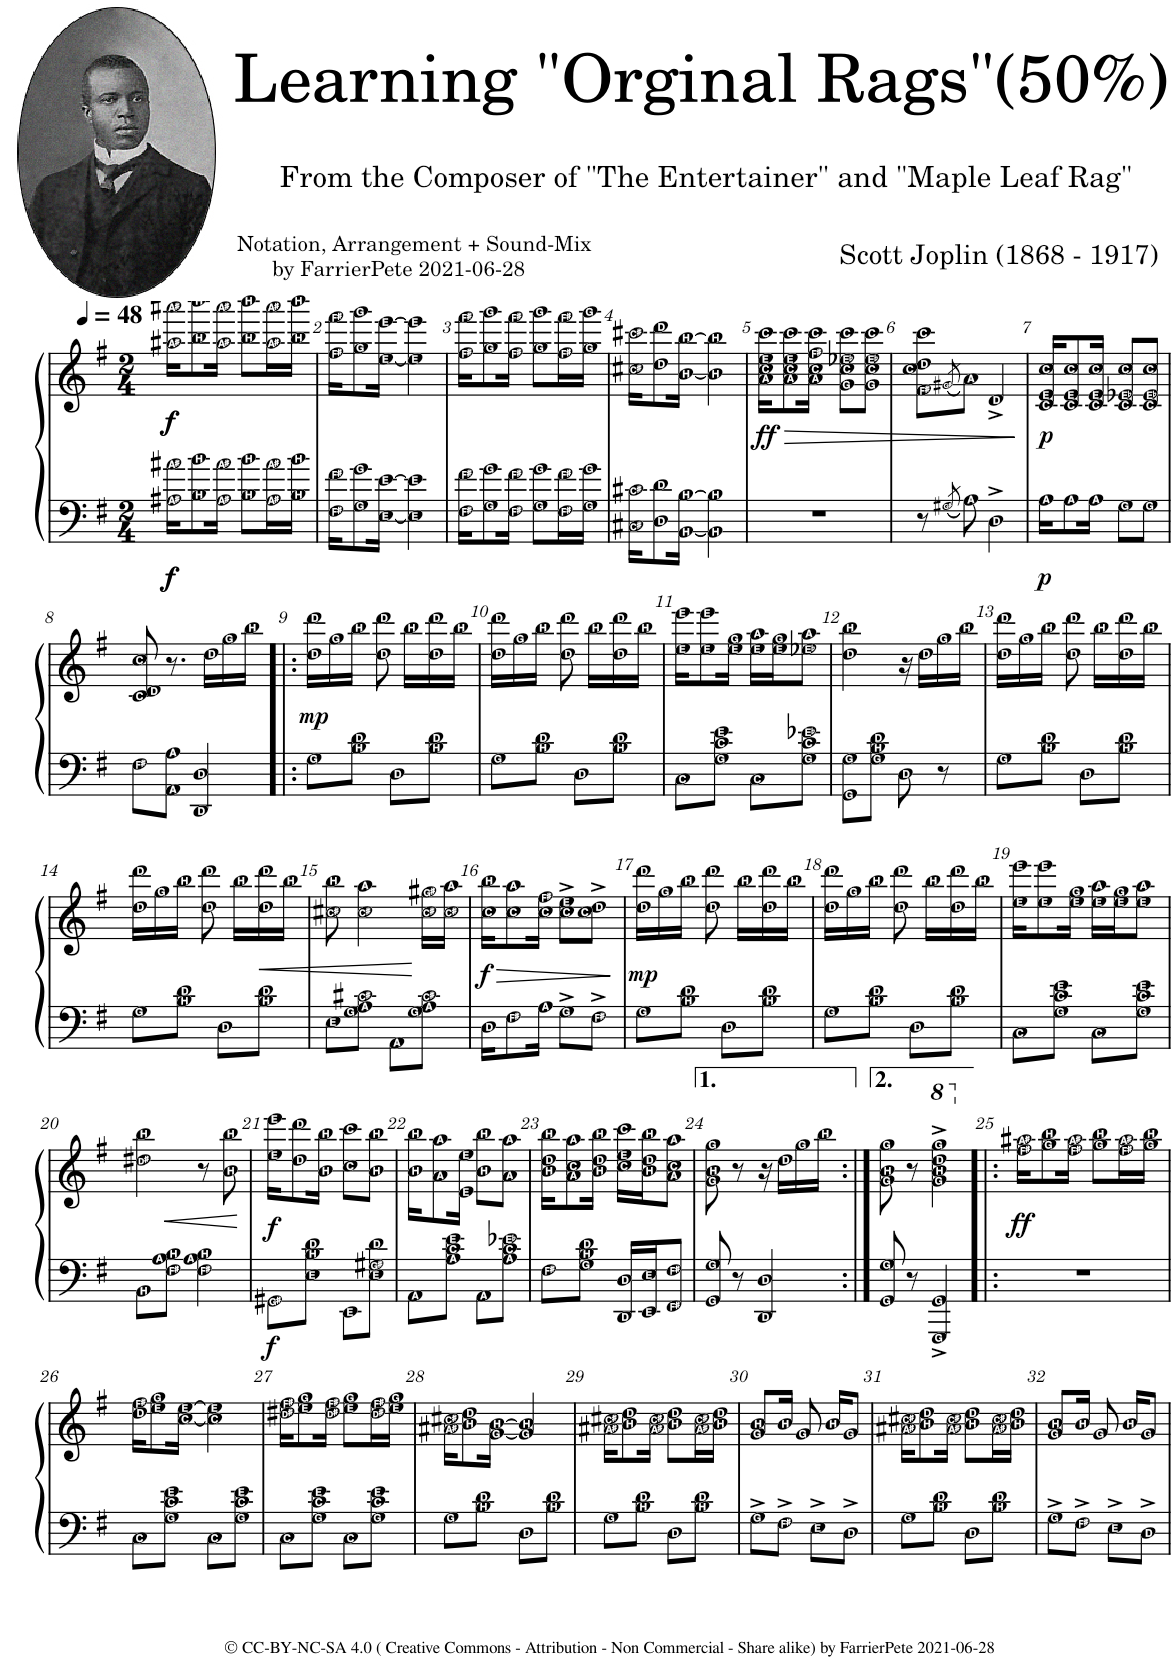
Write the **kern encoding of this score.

**kern	**kern	**dynam
*part1	*part1	*part1
*staff2	*staff1	*staff1/2
*I"Piano	*	*
*I'Pno.	*	*
*clefF4	*clefG2	*
*k[f#]	*k[f#]	*
*M2/4	*M2/4	*
*MM48	*MM48	*
=1	=1	=1
!	!	!LO:DY:b=2
!	!	!LO:DY:n=1:b=2
!	!	!LO:DY:n=2:b
!	!	!LO:DY:n=3:b
16A#X\ 16a#X\KL	16aa#X\ 16aaa#X\KL	f f f f
8B\ 8b\	8bb\ 8bbb\	.
16A#\ 16a#\Jk	16aa#\ 16aaa#\Jk	.
8B\ 8b\L	8bb\ 8bbb\L	.
16A#\ 16a#\L	16aa#\ 16aaa#\L	.
16B\ 16b\JJ	16bb\ 16bbb\JJ	.
=2	=2	=2
16F#\ 16f#\KL	16ff#\ 16fff#\KL	.
8G\ 8g\	8gg\ 8ggg\	.
[16E\ [16e\Jk	[16ee\ [16eee\Jk	.
4E\] 4e\]	4ee\] 4eee\]	.
=3	=3	=3
16F#\ 16f#\KL	16ff#\ 16fff#\KL	.
8G\ 8g\	8gg\ 8ggg\	.
16F#\ 16f#\Jk	16ff#\ 16fff#\Jk	.
8G\ 8g\L	8gg\ 8ggg\L	.
16F#\ 16f#\L	16ff#\ 16fff#\L	.
16G\ 16g\JJ	16gg\ 16ggg\JJ	.
=4	=4	=4
16C#X\ 16c#X\KL	16cc#X\ 16ccc#X\KL	.
8D\ 8d\	8dd\ 8ddd\	.
[16BB\ [16B\Jk	[16b\ [16bb\Jk	.
4BB\] 4B\]	4b\] 4bb\]	.
=5	=5	=5
!	!	!LO:HP:b
!	!	!LO:DY:n=1:b
2r	16a\ 16cc\ 16ee\ 16ccc\KL	> ff
.	8a\ 8cc\ 8ee\ 8ccc\	.
.	16a\ 16cc\ 16ff#\ 16ccc\Jk	.
.	8g\ 8cc\ 8ee-X\ 8ccc\L	.
.	8g\ 8cc\ 8ee-\ 8ccc\J	.
=6	=6	=6
8r	8f#\ 8cc\ 8dd\ 8ccc\L	.
8qG#X/	(8qg#X/	.
8A\	8a\J)	.
4D^\	4d^/	.
.	.	]
=7	=7	=7
!	!	!LO:DY:b=2
!	!	!LO:DY:n=1:b
16A\KL	16c/ 16e/ 16cc/KL	p p
8A\	8c/ 8e/ 8cc/	.
16A\Jk	16c/ 16e/ 16cc/Jk	.
8G\L	8c/ 8e-X/ 8cc/L	.
8G\J	8c/ 8e-/ 8cc/J	.
!!LO:LB:g=z
=8	=8	=8
8F#\L	8c/ 8d/ 8cc/	.
8AA\ 8A\J	8.r	.
4DD/ 4D/	.	.
.	16dd\LL	.
.	16gg\	.
.	16bb\JJ	.
=9!|:	=9!|:	=9!|:
!	!	!LO:DY:b
8G\L	16dd\ 16ddd\LL	mp
.	16gg\	.
8B\ 8d\J	16bb\JJ	.
.	8dd\ 8ddd\	.
8D\L	.	.
.	16bb\LL	.
8B\ 8d\J	16dd\ 16ddd\	.
.	16bb\JJ	.
=10	=10	=10
8G\L	16dd\ 16ddd\LL	.
.	16gg\	.
8B\ 8d\J	16bb\JJ	.
.	8dd\ 8ddd\	.
8D\L	.	.
.	16bb\LL	.
8B\ 8d\J	16dd\ 16ddd\	.
.	16bb\JJ	.
=11	=11	=11
8C\L	16ee\ 16eee\KL	.
.	8ee\ 8eee\	.
8G\ 8c\ 8e\J	.	.
.	16ee\ 16gg\Jk	.
8C\L	16ee\ 16aa\LL	.
.	16ee\ 16gg\J	.
8G\ 8c\ 8e-X\J	8ee-X\ 8aa\J	.
=12	=12	=12
8GG\ 8G\L	4dd\ 4bb\	.
8G\ 8B\ 8d\J	.	.
8D\	16r	.
.	16dd\LL	.
8r	16gg\	.
.	16bb\JJ	.
=13	=13	=13
8G\L	16dd\ 16ddd\LL	.
.	16gg\	.
8B\ 8d\J	16bb\JJ	.
.	8dd\ 8ddd\	.
8D\L	.	.
.	16bb\LL	.
8B\ 8d\J	16dd\ 16ddd\	.
.	16bb\JJ	.
!!LO:LB:g=z
=14	=14	=14
8G\L	16dd\ 16ddd\LL	.
.	16gg\	.
8B\ 8d\J	16bb\JJ	.
.	8dd\ 8ddd\	.
8D\L	.	.
.	16bb\LL	.
!	!	!LO:HP:b
8B\ 8d\J	16dd\ 16ddd\	<
.	16bb\JJ	.
=15	=15	=15
8E\L	8cc#X\ 8bb\	.
8G\ 8A\ 8c#X\J	4cc#\ 4aa\	.
8AA\L	.	.
8G\ 8A\ 8c#\J	16cc#\ 16gg#X\LL	[
.	16cc#\ 16aa\JJ	.
=16	=16	=16
!	!	!LO:HP:b
!	!	!LO:DY:n=1:b
16D\KL	16cc\ 16bb\KL	> f
8F#\	8cc\ 8aa\	.
16A\Jk	16cc\ 16ff#\Jk	.
8G^\L	8cc\^ 8ee\^L	.
8F#^\J	8cc\^ 8dd\^J	.
.	.	]
=17	=17	=17
!	!	!LO:DY:b
8G\L	16dd\ 16ddd\LL	mp
.	16gg\	.
8B\ 8d\J	16bb\JJ	.
.	8dd\ 8ddd\	.
8D\L	.	.
.	16bb\LL	.
8B\ 8d\J	16dd\ 16ddd\	.
.	16bb\JJ	.
=18	=18	=18
8G\L	16dd\ 16ddd\LL	.
.	16gg\	.
8B\ 8d\J	16bb\JJ	.
.	8dd\ 8ddd\	.
8D\L	.	.
.	16bb\LL	.
8B\ 8d\J	16dd\ 16ddd\	.
.	16bb\JJ	.
=19	=19	=19
8C\L	16ee\ 16eee\KL	.
.	8ee\ 8eee\	.
8G\ 8c\ 8e\J	.	.
.	16ee\ 16gg\Jk	.
8C\L	16ee\ 16aa\LL	.
.	16ee\ 16gg\J	.
8G\ 8c\ 8e\J	8ee\ 8aa\J	.
!!LO:LB:g=z
=20	=20	=20
8BB\L	4dd#X\ 4bb\	.
8F#\ 8A\ 8B\J	.	.
4F#\ 4A\ 4B\	8r	.
.	8b\ 8bb\	.
=21	=21	=21
!	!	!LO:DY:b=2
!	!	!LO:DY:n=1:b
8GG#X\L	16ee\ 16eee\KL	f f
.	8dd\ 8ddd\	.
8E\ 8B\ 8d\J	.	.
.	16b\ 16bb\Jk	.
8EE\L	8cc\ 8ccc\L	.
8E\ 8G#X\ 8d\J	8b\ 8bb\J	.
=22	=22	=22
8AA\L	16b\ 16bb\KL	.
.	8a\ 8aa\	.
8A\ 8c\ 8e\J	.	.
.	16e\ 16ee\Jk	.
8AA\L	8b\ 8bb\L	.
8A\ 8c\ 8e-X\J	8a\ 8aa\J	.
=23	=23	=23
8F#\L	16b\ 16dd\ 16bb\KL	.
.	8a\ 8cc\ 8aa\	.
8G\ 8B\ 8d\J	.	.
.	16b\ 16dd\ 16bb\Jk	.
16DD/ 16D/LL	16cc\ 16ee\ 16ccc\LL	.
16EE/ 16E/J	16b\ 16dd\ 16bb\J	.
8FF#/ 8F#/J	8a\ 8cc\ 8aa\J	.
=24	=24	=24
8GG/ 8G/	8g\ 8b\ 8gg\	.
8r	8r	.
4DD/ 4D/	16r	.
.	16dd\LL	.
.	16gg\	.
.	16bb\JJ	.
=24X1:|!	=24X1:|!	=24X1:|!
8GG/ 8G/	8g\ 8b\ 8gg\	.
8r	8r	.
*	*8va	*
4GGG/^ 4GG/^	4gg\^ 4bb\^ 4ddd\^ 4ggg\^	.
=25!|:	=25!|:	=25!|:
*	*X8va	*
!	!	!LO:DY:b
2r	16ff#\ 16aa#X\KL	ff
.	8gg\ 8bb\	.
.	16ff#\ 16aa#\Jk	.
.	8gg\ 8bb\L	.
.	16ff#\ 16aa#\L	.
.	16gg\ 16bb\JJ	.
!!LO:LB:g=z
=26	=26	=26
8C\L	16dd\ 16ff#\KL	.
.	8ee\ 8gg\	.
8G\ 8c\ 8e\J	.	.
.	[16cc\ [16ee\Jk	.
8C\L	4cc\] 4ee\]	.
8G\ 8c\ 8e\J	.	.
=27	=27	=27
8C\L	16dd#X\ 16ff#\KL	.
.	8ee\ 8gg\	.
8G\ 8c\ 8e\J	.	.
.	16dd#\ 16ff#\Jk	.
8C\L	8ee\ 8gg\L	.
8G\ 8c\ 8e\J	16dd#\ 16ff#\L	.
.	16ee\ 16gg\JJ	.
=28	=28	=28
8G\L	16a#X\ 16cc#X\KL	.
.	8b\ 8dd\	.
8B\ 8d\J	.	.
.	[16g\ [16b\Jk	.
8D\L	4g/] 4b/]	.
8B\ 8d\J	.	.
=29	=29	=29
8G\L	16a#X\ 16cc#X\KL	.
.	8b\ 8dd\	.
8B\ 8d\J	.	.
.	16a#\ 16cc#\Jk	.
8D\L	8b\ 8dd\L	.
8B\ 8d\J	16a#\ 16cc#\L	.
.	16b\ 16dd\JJ	.
=30	=30	=30
8G^\L	8g/ 8b/L	.
8F#^\J	16b/Jk	.
.	8g/	.
8E^\L	.	.
.	16b/KL	.
8D^\J	8g/J	.
=31	=31	=31
8G\L	16a#X\ 16cc#X\KL	.
.	8b\ 8dd\	.
8B\ 8d\J	.	.
.	16a#\ 16cc#\Jk	.
8D\L	8b\ 8dd\L	.
8B\ 8d\J	16a#\ 16cc#\L	.
.	16b\ 16dd\JJ	.
=32	=32	=32
8G^\L	8g/ 8b/L	.
8F#^\J	16b/Jk	.
.	8g/	.
8E^\L	.	.
.	16b/KL	.
8D^\J	8g/J	.
=	=	=
*-	*-	*-
